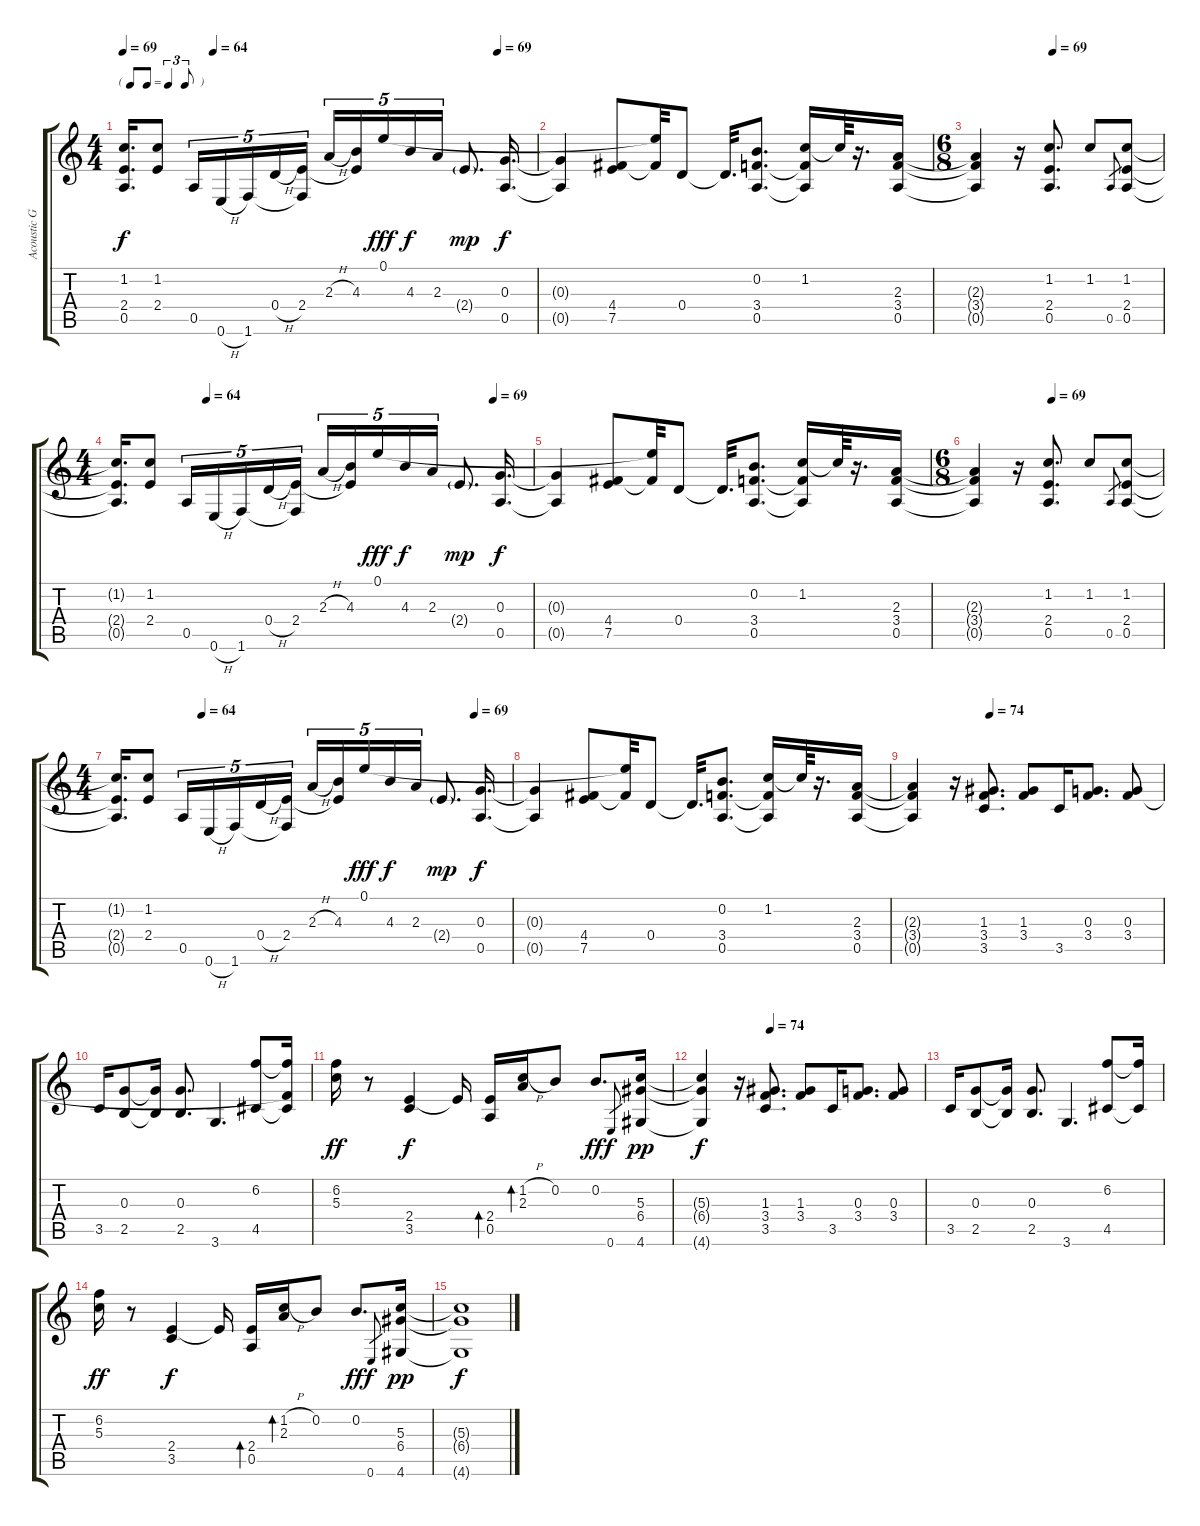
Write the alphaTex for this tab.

\track ("Acoustic Guitar" "Acoustic G") {instrument acousticguitarsteel}
\staff {score tabs}
\tuning (E4 B3 G3 D3 A2 E2) {hide}
\ts (4 4)
\tf triplet8th
\tempo 69
\tempo (64 0.21875)
\tempo (69 0.90625)
\clef g2
\ks c
(1.2{t} 2.4{t} 0.5{t}).16{d dy f} (1.2 2.4).8 0.5.16{tu (5 4)} 0.6{h}.16{tu (5 4)} 1.6.16{tu (5 4)} 0.4{h}.16{tu (5 4)} (2.4 1.6{t}).16{tu (5 4) beam splitsecondary} 2.3{h}.16{tu (5 4)} (4.3 2.4{t}).16{tu (5 4)} 0.1.16{tu (5 4) dy fff} 4.3.16{tu (5 4) dy f} 2.3.16{tu (5 4)} 2.4{g}.8{d dy mp} (0.3 0.5).16{d dy f} |
(0.3{t} 0.5{t}).4 (4.4 7.5).8 (0.1{t} 4.4{t}).32 0.4.8 0.4{t}.32{d} (0.2 3.4 0.5).8{d} (1.2 3.4{t} 0.5{t}).16 1.2{t}.64 r.16{d} (2.3 3.4 0.5).16 |
\ts (6 8)
\tempo (69 0.4166666666666667)
(2.3{t} 3.4{t} 0.5{t}).4 r.16 (1.2 2.4 0.5).8{d} 1.2.8 0.5.8{gr} (1.2 2.4 0.5).8 |
\ts (4 4)
\tempo (64 0.21875)
\tempo (69 0.90625)
(1.2{t} 2.4{t} 0.5{t}).16{d} (1.2 2.4).8 0.5.16{tu (5 4)} 0.6{h}.16{tu (5 4)} 1.6.16{tu (5 4)} 0.4{h}.16{tu (5 4)} (2.4 1.6{t}).16{tu (5 4) beam splitsecondary} 2.3{h}.16{tu (5 4)} (4.3 2.4{t}).16{tu (5 4)} 0.1.16{tu (5 4) dy fff} 4.3.16{tu (5 4) dy f} 2.3.16{tu (5 4)} 2.4{g}.8{d dy mp} (0.3 0.5).16{d dy f} |
(0.3{t} 0.5{t}).4 (4.4 7.5).8 (0.1{t} 4.4{t}).32 0.4.8 0.4{t}.32{d} (0.2 3.4 0.5).8{d} (1.2 3.4{t} 0.5{t}).16 1.2{t}.64 r.16{d} (2.3 3.4 0.5).16 |
\ts (6 8)
\tempo (69 0.4166666666666667)
(2.3{t} 3.4{t} 0.5{t}).4 r.16 (1.2 2.4 0.5).8{d} 1.2.8 0.5.8{gr} (1.2 2.4 0.5).8 |
\ts (4 4)
\tempo (64 0.21875)
\tempo (69 0.90625)
(1.2{t} 2.4{t} 0.5{t}).16{d} (1.2 2.4).8 0.5.16{tu (5 4)} 0.6{h}.16{tu (5 4)} 1.6.16{tu (5 4)} 0.4{h}.16{tu (5 4)} (2.4 1.6{t}).16{tu (5 4) beam splitsecondary} 2.3{h}.16{tu (5 4)} (4.3 2.4{t}).16{tu (5 4)} 0.1.16{tu (5 4) dy fff} 4.3.16{tu (5 4) dy f} 2.3.16{tu (5 4)} 2.4{g}.8{d dy mp} (0.3 0.5).16{d dy f} |
(0.3{t} 0.5{t}).4 (4.4 7.5).8 (0.1{t} 4.4{t}).32 0.4.8 0.4{t}.32{d} (0.2 3.4 0.5).8{d} (1.2 3.4{t} 0.5{t}).16 1.2{t}.64 r.16{d} (2.3 3.4 0.5).16 |
\tempo (74 0.3125)
(2.3{t} 3.4{t} 0.5{t}).4 r.16 (1.3 3.4 3.5).8{d} (1.3 3.4).8 3.5.16 (0.3 3.4).8{d} (0.3 3.4).8 |
3.5.16 (0.3 2.5).8 (0.3{t} 2.5{t}).16 (0.3 2.5).8{d} 3.6.4{d} (6.2 4.5).8 (6.2{t} 3.4{t} 4.5{t}).16 |
(6.2 5.3).16{dy ff} r.8 (2.4 3.5).4{dy f} 2.4{t}.16 (2.4 0.5).16{bd 480} (1.2{h} 2.3).16{bd 480} 0.2.8 0.2.8{d dy ff} 0.6.8{gr dy f} (5.3 6.4 4.6).16{dy pp} |
\tempo (74 0.3125)
(5.3{t} 6.4{t} 4.6{t}).4{dy f} r.16 (1.3 3.4 3.5).8{d} (1.3 3.4).8 3.5.16 (0.3 3.4).8{d} (0.3 3.4).8 |
3.5.16 (0.3 2.5).8 (0.3{t} 2.5{t}).16 (0.3 2.5).8{d} 3.6.4{d} (6.2 4.5).8 (6.2{t} 4.5{t}).16 |
(6.2 5.3).16{dy ff} r.8 (2.4 3.5).4{dy f} 2.4{t}.16 (2.4 0.5).16{bd 480} (1.2{h} 2.3).16{bd 480} 0.2.8 0.2.8{d dy ff} 0.6.8{gr dy f} (5.3 6.4 4.6).16{dy pp} |
(5.3{t} 6.4{t} 4.6{t}).1{dy f}
